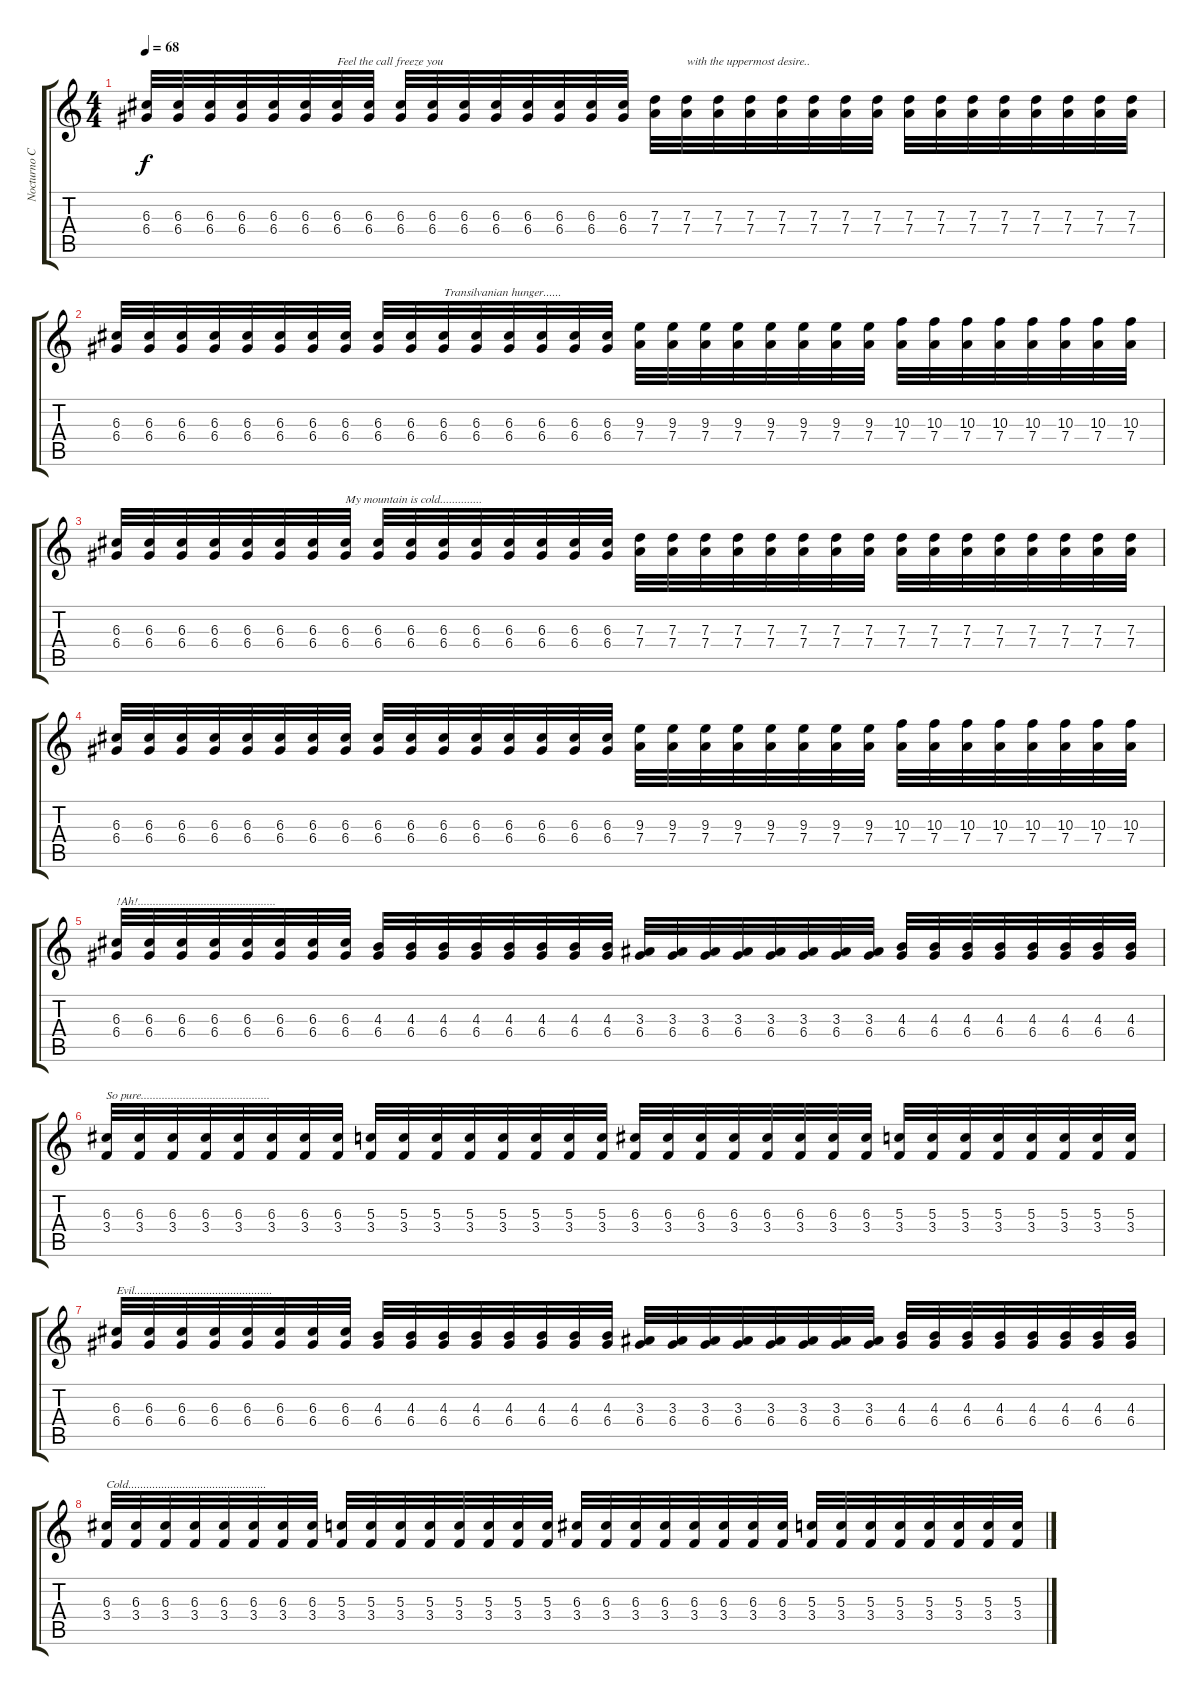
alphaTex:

\track ("Nocturno Culto" "Nocturno C") {instrument distortionguitar}
\staff {score tabs}
\tuning (E4 B3 G3 D3 A2 E2) {hide}
\ts (4 4)
\tempo 68
\clef g2
\ks c
(6.3 6.4).32{dy f} (6.3 6.4).32 (6.3 6.4).32 (6.3 6.4).32 (6.3 6.4).32 (6.3 6.4).32 (6.3 6.4).32{txt "Feel the call freeze you"} (6.3 6.4).32 (6.3 6.4).32 (6.3 6.4).32 (6.3 6.4).32 (6.3 6.4).32 (6.3 6.4).32 (6.3 6.4).32 (6.3 6.4).32 (6.3 6.4).32 (7.3 7.4).32 (7.3 7.4).32{txt "with the uppermost desire.."} (7.3 7.4).32 (7.3 7.4).32 (7.3 7.4).32 (7.3 7.4).32 (7.3 7.4).32 (7.3 7.4).32 (7.3 7.4).32 (7.3 7.4).32 (7.3 7.4).32 (7.3 7.4).32 (7.3 7.4).32 (7.3 7.4).32 (7.3 7.4).32 (7.3 7.4).32 |
(6.3 6.4).32 (6.3 6.4).32 (6.3 6.4).32 (6.3 6.4).32 (6.3 6.4).32 (6.3 6.4).32 (6.3 6.4).32 (6.3 6.4).32 (6.3 6.4).32 (6.3 6.4).32 (6.3 6.4).32{txt "Transilvanian hunger......"} (6.3 6.4).32 (6.3 6.4).32 (6.3 6.4).32 (6.3 6.4).32 (6.3 6.4).32 (9.3 7.4).32 (9.3 7.4).32 (9.3 7.4).32 (9.3 7.4).32 (9.3 7.4).32 (9.3 7.4).32 (9.3 7.4).32 (9.3 7.4).32 (10.3 7.4).32 (10.3 7.4).32 (10.3 7.4).32 (10.3 7.4).32 (10.3 7.4).32 (10.3 7.4).32 (10.3 7.4).32 (10.3 7.4).32 |
(6.3 6.4).32 (6.3 6.4).32 (6.3 6.4).32 (6.3 6.4).32 (6.3 6.4).32 (6.3 6.4).32 (6.3 6.4).32 (6.3 6.4).32{txt "My mountain is cold.............."} (6.3 6.4).32 (6.3 6.4).32 (6.3 6.4).32 (6.3 6.4).32 (6.3 6.4).32 (6.3 6.4).32 (6.3 6.4).32 (6.3 6.4).32 (7.3 7.4).32 (7.3 7.4).32 (7.3 7.4).32 (7.3 7.4).32 (7.3 7.4).32 (7.3 7.4).32 (7.3 7.4).32 (7.3 7.4).32 (7.3 7.4).32 (7.3 7.4).32 (7.3 7.4).32 (7.3 7.4).32 (7.3 7.4).32 (7.3 7.4).32 (7.3 7.4).32 (7.3 7.4).32 |
(6.3 6.4).32 (6.3 6.4).32 (6.3 6.4).32 (6.3 6.4).32 (6.3 6.4).32 (6.3 6.4).32 (6.3 6.4).32 (6.3 6.4).32 (6.3 6.4).32 (6.3 6.4).32 (6.3 6.4).32 (6.3 6.4).32 (6.3 6.4).32 (6.3 6.4).32 (6.3 6.4).32 (6.3 6.4).32 (9.3 7.4).32 (9.3 7.4).32 (9.3 7.4).32 (9.3 7.4).32 (9.3 7.4).32 (9.3 7.4).32 (9.3 7.4).32 (9.3 7.4).32 (10.3 7.4).32 (10.3 7.4).32 (10.3 7.4).32 (10.3 7.4).32 (10.3 7.4).32 (10.3 7.4).32 (10.3 7.4).32 (10.3 7.4).32 |
(6.3 6.4).32{txt "!Ah!.............................................."} (6.3 6.4).32 (6.3 6.4).32 (6.3 6.4).32 (6.3 6.4).32 (6.3 6.4).32 (6.3 6.4).32 (6.3 6.4).32 (4.3 6.4).32 (4.3 6.4).32 (4.3 6.4).32 (4.3 6.4).32 (4.3 6.4).32 (4.3 6.4).32 (4.3 6.4).32 (4.3 6.4).32 (3.3 6.4).32 (3.3 6.4).32 (3.3 6.4).32 (3.3 6.4).32 (3.3 6.4).32 (3.3 6.4).32 (3.3 6.4).32 (3.3 6.4).32 (4.3 6.4).32 (4.3 6.4).32 (4.3 6.4).32 (4.3 6.4).32 (4.3 6.4).32 (4.3 6.4).32 (4.3 6.4).32 (4.3 6.4).32 |
(6.3 3.4).32{txt "So pure..........................................."} (6.3 3.4).32 (6.3 3.4).32 (6.3 3.4).32 (6.3 3.4).32 (6.3 3.4).32 (6.3 3.4).32 (6.3 3.4).32 (5.3 3.4).32 (5.3 3.4).32 (5.3 3.4).32 (5.3 3.4).32 (5.3 3.4).32 (5.3 3.4).32 (5.3 3.4).32 (5.3 3.4).32 (6.3 3.4).32 (6.3 3.4).32 (6.3 3.4).32 (6.3 3.4).32 (6.3 3.4).32 (6.3 3.4).32 (6.3 3.4).32 (6.3 3.4).32 (5.3 3.4).32 (5.3 3.4).32 (5.3 3.4).32 (5.3 3.4).32 (5.3 3.4).32 (5.3 3.4).32 (5.3 3.4).32 (5.3 3.4).32 |
(6.3 6.4).32{txt "Evil.............................................."} (6.3 6.4).32 (6.3 6.4).32 (6.3 6.4).32 (6.3 6.4).32 (6.3 6.4).32 (6.3 6.4).32 (6.3 6.4).32 (4.3 6.4).32 (4.3 6.4).32 (4.3 6.4).32 (4.3 6.4).32 (4.3 6.4).32 (4.3 6.4).32 (4.3 6.4).32 (4.3 6.4).32 (3.3 6.4).32 (3.3 6.4).32 (3.3 6.4).32 (3.3 6.4).32 (3.3 6.4).32 (3.3 6.4).32 (3.3 6.4).32 (3.3 6.4).32 (4.3 6.4).32 (4.3 6.4).32 (4.3 6.4).32 (4.3 6.4).32 (4.3 6.4).32 (4.3 6.4).32 (4.3 6.4).32 (4.3 6.4).32 |
(6.3 3.4).32{txt "Cold.............................................."} (6.3 3.4).32 (6.3 3.4).32 (6.3 3.4).32 (6.3 3.4).32 (6.3 3.4).32 (6.3 3.4).32 (6.3 3.4).32 (5.3 3.4).32 (5.3 3.4).32 (5.3 3.4).32 (5.3 3.4).32 (5.3 3.4).32 (5.3 3.4).32 (5.3 3.4).32 (5.3 3.4).32 (6.3 3.4).32 (6.3 3.4).32 (6.3 3.4).32 (6.3 3.4).32 (6.3 3.4).32 (6.3 3.4).32 (6.3 3.4).32 (6.3 3.4).32 (5.3 3.4).32 (5.3 3.4).32 (5.3 3.4).32 (5.3 3.4).32 (5.3 3.4).32 (5.3 3.4).32 (5.3 3.4).32 (5.3 3.4).32
